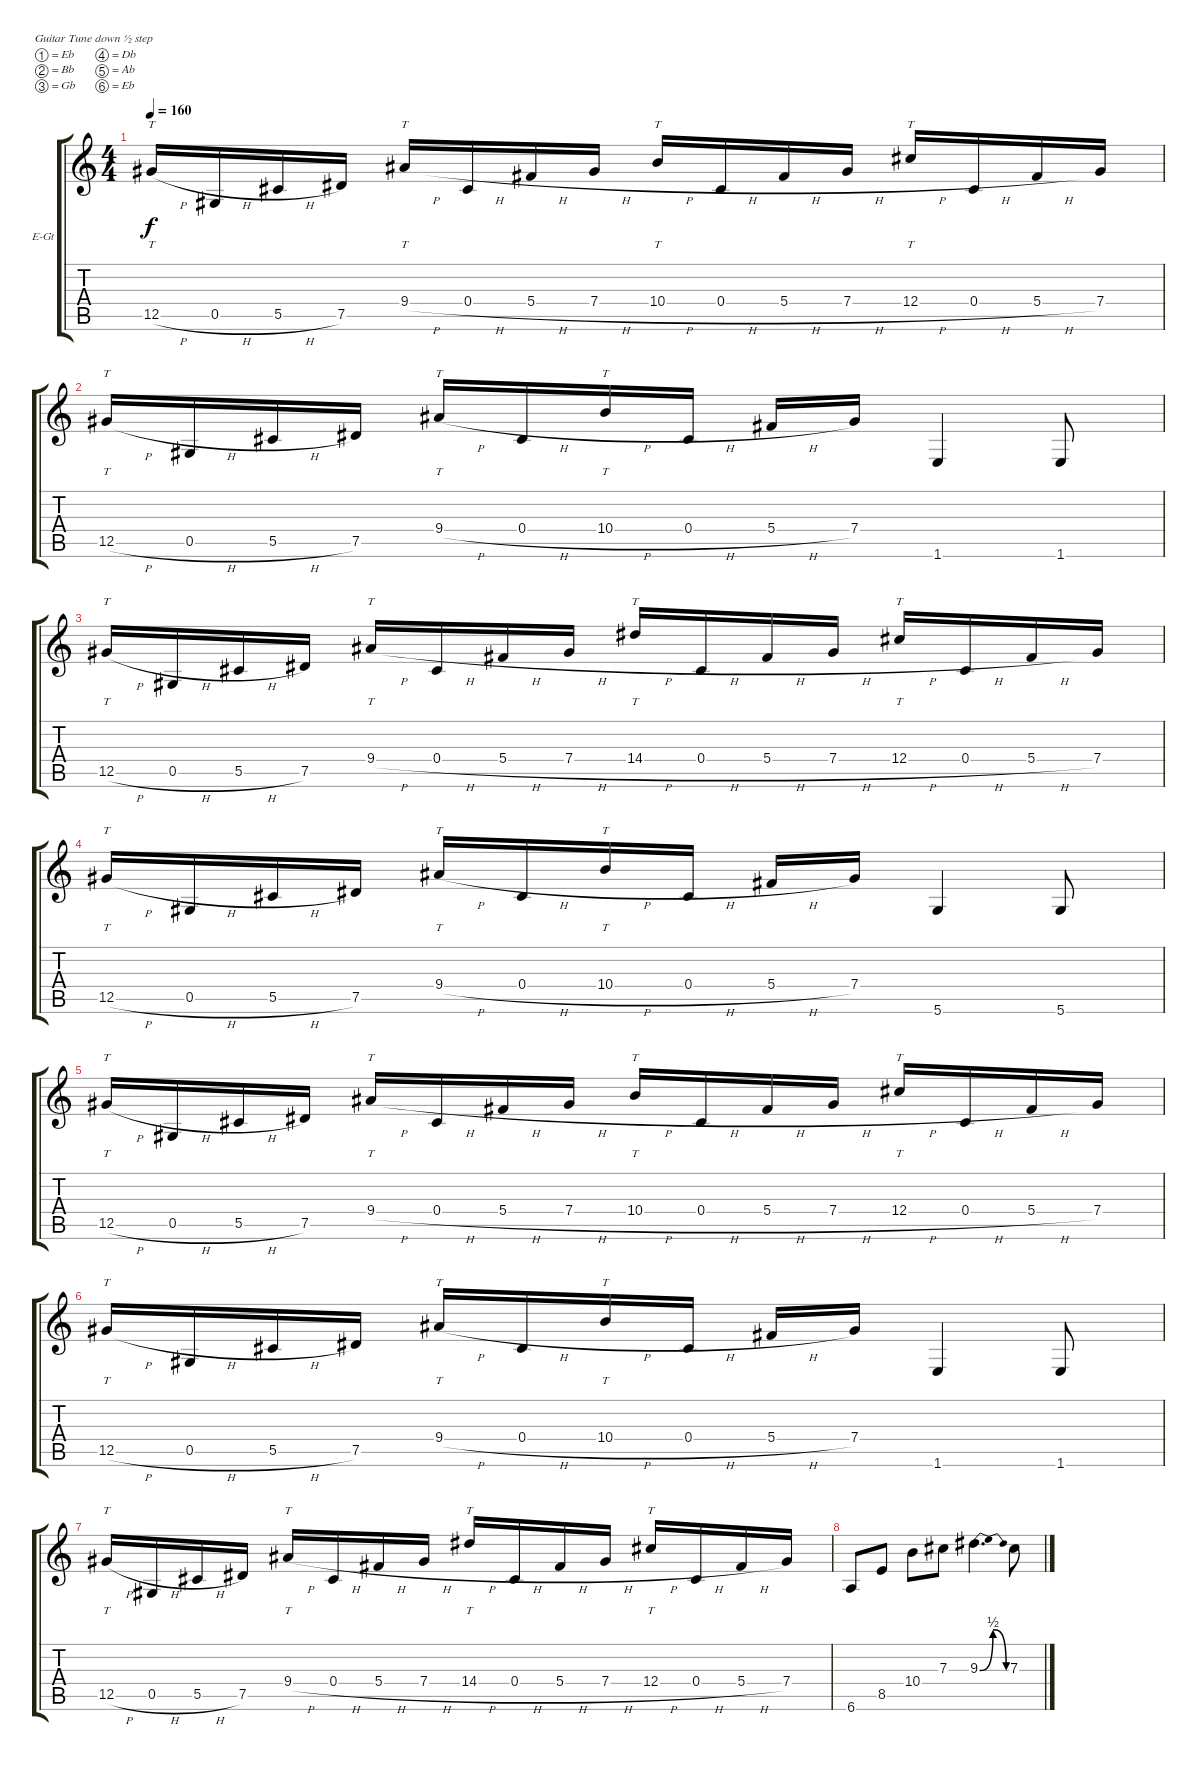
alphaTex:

\bracketExtendMode groupsimilarinstruments
\firstSystemTrackNameOrientation horizontal
\otherSystemsTrackNameOrientation horizontal
\track ("Luke Hoskin" "E-Gt") {instrument distortionguitar}
\staff {score tabs}
\tuning (Eb4 Bb3 Gb3 Db3 Ab2 Eb2)
\ts (4 4)
\tempo 160
\clef g2
\ks c
12.5{h}.16{tt dy f} 0.5{h}.16 5.5{h}.16 7.5.16 9.4{h}.16{tt} 0.4{h}.16 5.4{h}.16 7.4{h}.16 10.4{h}.16{tt} 0.4{h}.16 5.4{h}.16 7.4{h}.16 12.4{h}.16{tt} 0.4{h}.16 5.4{h}.16 7.4.16 |
12.5{h}.16{tt} 0.5{h}.16 5.5{h}.16 7.5.16 9.4{h}.16{tt} 0.4{h}.16 10.4{h}.16{tt} 0.4{h}.16 5.4{h}.16 7.4.16 1.6.4 1.6.8 |
12.5{h}.16{tt} 0.5{h}.16 5.5{h}.16 7.5.16 9.4{h}.16{tt} 0.4{h}.16 5.4{h}.16 7.4{h}.16 14.4{h}.16{tt} 0.4{h}.16 5.4{h}.16 7.4{h}.16 12.4{h}.16{tt} 0.4{h}.16 5.4{h}.16 7.4.16 |
12.5{h}.16{tt} 0.5{h}.16 5.5{h}.16 7.5.16 9.4{h}.16{tt} 0.4{h}.16 10.4{h}.16{tt} 0.4{h}.16 5.4{h}.16 7.4.16 5.6.4 5.6.8 |
12.5{h}.16{tt} 0.5{h}.16 5.5{h}.16 7.5.16 9.4{h}.16{tt} 0.4{h}.16 5.4{h}.16 7.4{h}.16 10.4{h}.16{tt} 0.4{h}.16 5.4{h}.16 7.4{h}.16 12.4{h}.16{tt} 0.4{h}.16 5.4{h}.16 7.4.16 |
12.5{h}.16{tt} 0.5{h}.16 5.5{h}.16 7.5.16 9.4{h}.16{tt} 0.4{h}.16 10.4{h}.16{tt} 0.4{h}.16 5.4{h}.16 7.4.16 1.6.4 1.6.8 |
12.5{h}.16{tt} 0.5{h}.16 5.5{h}.16 7.5.16 9.4{h}.16{tt} 0.4{h}.16 5.4{h}.16 7.4{h}.16 14.4{h}.16{tt} 0.4{h}.16 5.4{h}.16 7.4{h}.16 12.4{h}.16{tt} 0.4{h}.16 5.4{h}.16 7.4.16 |
6.6.8 8.5.8 10.4.8 7.3.8 9.3{be (bendrelease 0 0 30 2 30 2 60 0)}.4{d} 7.3{sl}.8
